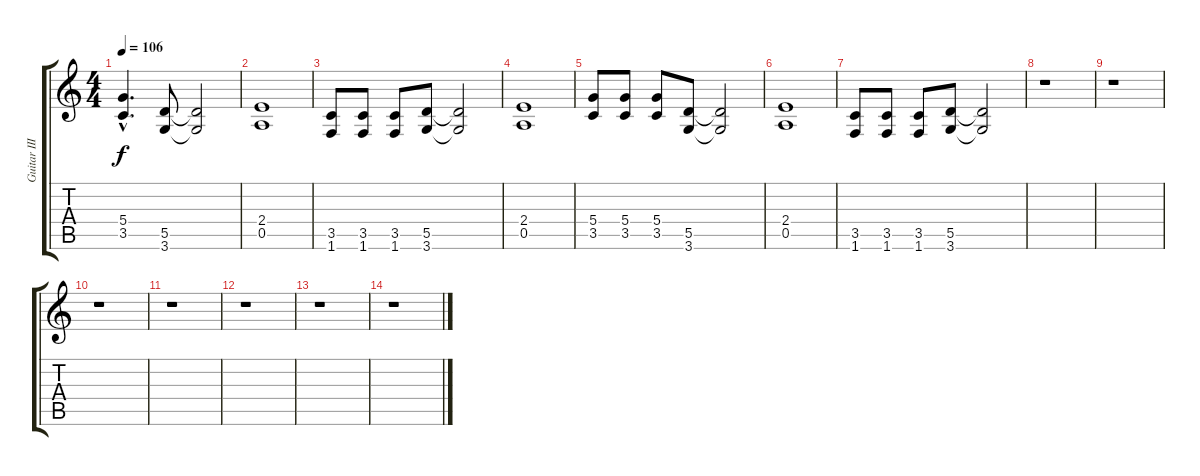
\track ("Guitar III" "Guitar III") {instrument acousticguitarsteel}
\staff {score tabs}
\tuning (E4 B3 G3 D3 A2 E2) {hide}
\ts (4 4)
\tempo 106
\clef g2
\ks c
(5.4{hac} 3.5{hac}).4{d dy f} (5.5 3.6).8 (5.5{t} 3.6{t}).2 |
(2.4 0.5).1 |
(3.5 1.6).8 (3.5 1.6).8 (3.5 1.6).8 (5.5 3.6).8 (5.5{t} 3.6{t}).2 |
(2.4 0.5).1 |
(5.4 3.5).8 (5.4 3.5).8 (5.4 3.5).8 (5.5 3.6).8 (5.5{t} 3.6{t}).2 |
(2.4 0.5).1 |
(3.5 1.6).8 (3.5 1.6).8 (3.5 1.6).8 (5.5 3.6).8 (5.5{t} 3.6{t}).2 |
r.1 |
r.1 |
r.1 |
r.1 |
r.1 |
r.1 |
r.1
